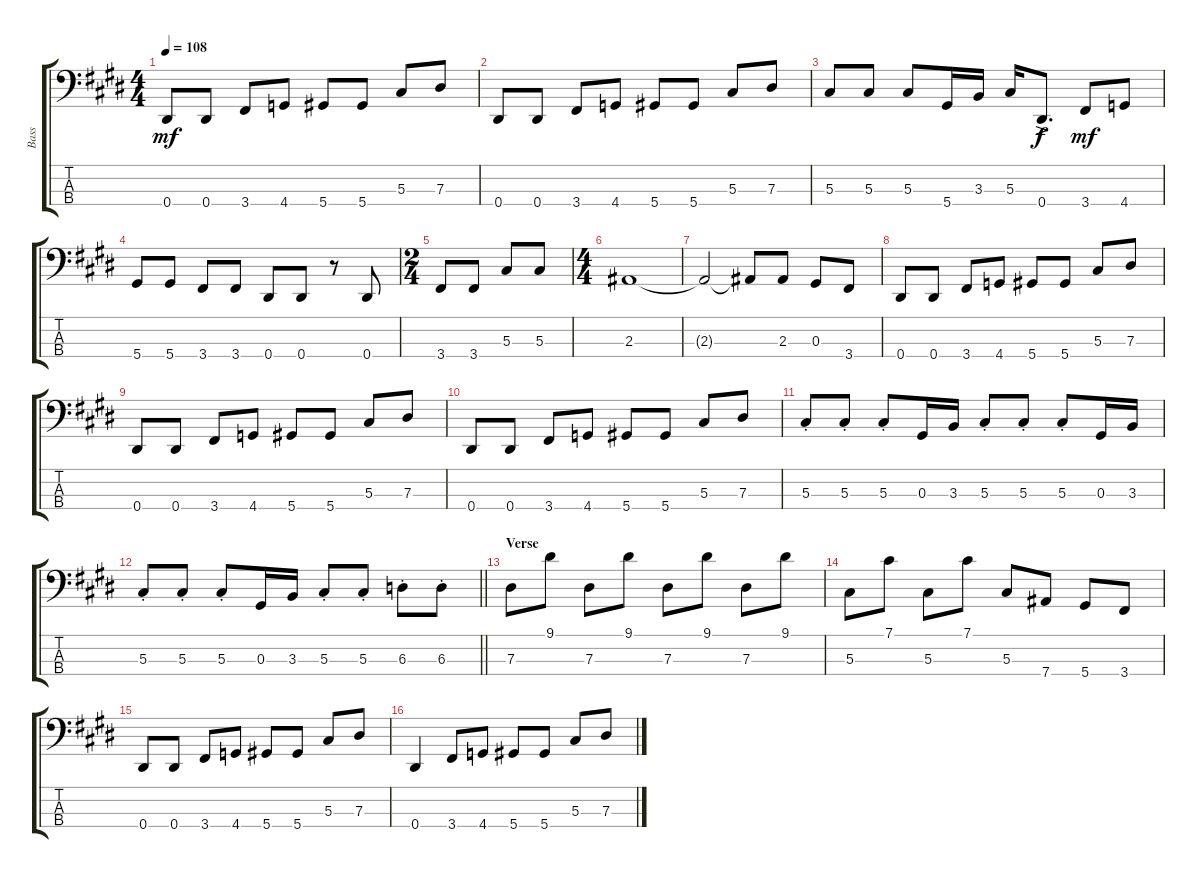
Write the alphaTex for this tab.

\track ("Bass" "Bass") {instrument electricbassfinger}
\staff {score tabs}
\tuning (Gb2 Db2 Ab1 Eb1) {hide}
\ts (4 4)
\tempo 108
\clef f4
\ks c#minor
0.4.8{dy mf} 0.4.8 3.4.8 4.4.8 5.4.8 5.4.8 5.3.8 7.3.8 |
\ks e
0.4.8 0.4.8 3.4.8 4.4.8 5.4.8 5.4.8 5.3.8 7.3.8 |
\ks c#minor
5.3.8 5.3.8 5.3.8 5.4.16 3.3.16 5.3.16 0.4{ac}.8{d dy f} 3.4.8{dy mf} 4.4.8 |
5.4.8 5.4.8 3.4.8 3.4.8 0.4.8 0.4.8 r.8 0.4.8 |
\ts (2 4)
\ks e
3.4.8 3.4.8 5.3.8 5.3.8 |
\ts (4 4)
\ks c#minor
2.3.1 |
2.3{t}.2 2.3{t}.8 2.3.8 0.3.8 3.4.8 |
\ks e
0.4.8 0.4.8 3.4.8 4.4.8 5.4.8 5.4.8 5.3.8 7.3.8 |
\ks c#minor
0.4.8 0.4.8 3.4.8 4.4.8 5.4.8 5.4.8 5.3.8 7.3.8 |
0.4.8 0.4.8 3.4.8 4.4.8 5.4.8 5.4.8 5.3.8 7.3.8 |
\ks e
5.3{st}.8 5.3{st}.8 5.3{st}.8 0.3.16 3.3.16 5.3{st}.8 5.3{st}.8 5.3{st}.8 0.3.16 3.3.16 |
\barLineRight lightlight
\ks c#minor
5.3{st}.8 5.3{st}.8 5.3{st}.8 0.3.16 3.3.16 5.3{st}.8 5.3{st}.8 6.3{st}.8 6.3{st}.8 |
\section ("" "Verse")
7.3.8 9.1.8 7.3.8 9.1.8 7.3.8 9.1.8 7.3.8 9.1.8 |
\ks e
5.3.8 7.1.8 5.3.8 7.1.8 5.3.8 7.4.8 5.4.8 3.4.8 |
\ks c#minor
0.4.8 0.4.8 3.4.8 4.4.8 5.4.8 5.4.8 5.3.8 7.3.8 |
0.4.4 3.4.8 4.4.8 5.4.8 5.4.8 5.3.8 7.3.8
